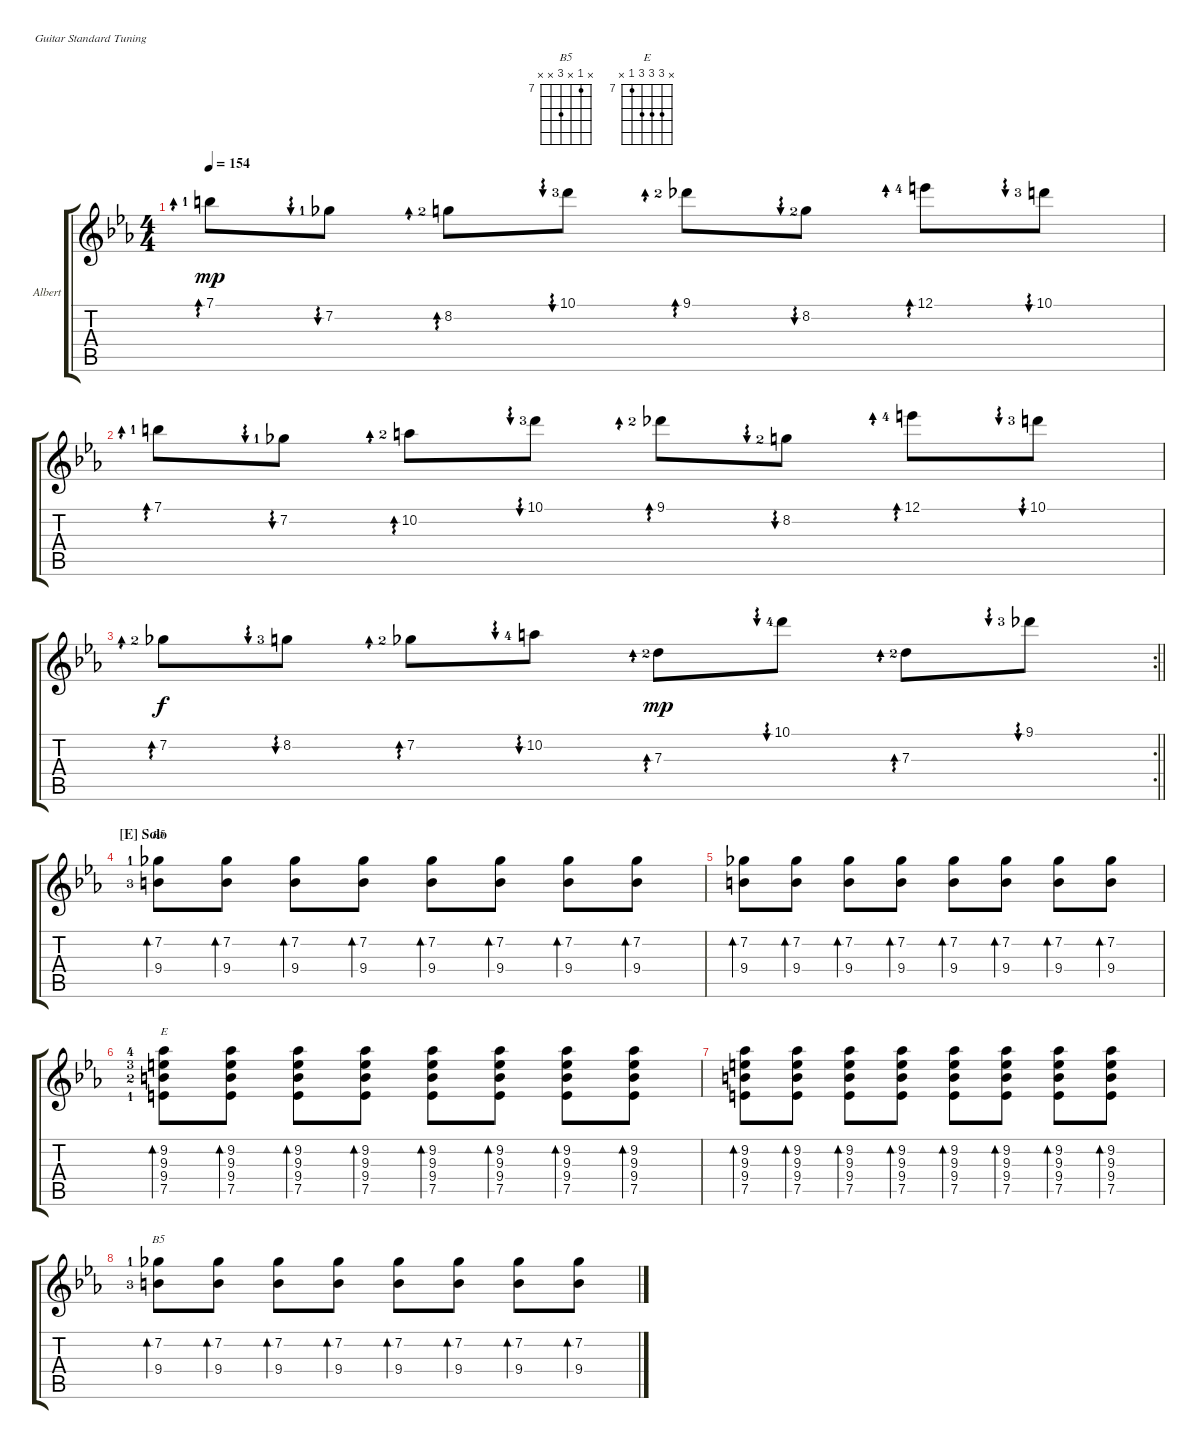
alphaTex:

\defaultSystemsLayout 4
\bracketExtendMode groupsimilarinstruments
\firstSystemTrackNameOrientation horizontal
\otherSystemsTrackNameOrientation horizontal
\track ("Rhythm Guitar" "Albert") {instrument overdrivenguitar}
\staff {score tabs}
\tuning (E4 B3 G3 D3 A2 E2)
\chord ("B5" x 7 x 9 x x) {firstfret 7}
\chord ("E" x 9 9 9 7 x) {firstfret 7}
\ts (4 4)
\tempo 154
\clef g2
\ks eb
7.1{lf 2}.8{ad 0 dy mp} 7.2{lf 2}.8{au 0} 8.2{lf 3}.8{ad 0} 10.1{lf 4}.8{au 0} 9.1{lf 3}.8{ad 0} 8.2{lf 3}.8{au 0} 12.1{lf 5}.8{ad 0} 10.1{lf 4}.8{au 0} |
7.1{lf 2}.8{ad 0} 7.2{lf 2}.8{au 0} 10.2{lf 3}.8{ad 0} 10.1{lf 4}.8{au 0} 9.1{lf 3}.8{ad 0} 8.2{lf 3}.8{au 0} 12.1{lf 5}.8{ad 0} 10.1{lf 4}.8{au 0} |
\rc 2
\barLineRight lightlight
7.2{lf 3}.8{ad 0 dy f} 8.2{lf 4}.8{au 38} 7.2{lf 3}.8{ad 0} 10.2{lf 5}.8{au 0} 7.3{lf 3}.8{ad 0 dy mp} 10.1{lf 5}.8{au 0} 7.3{lf 3}.8{ad 0} 9.1{lf 4}.8{au 0} |
\section ("E" "Solo")
\scale
0.556473 (7.2{lf 2} 9.4{lf 4}).8{bd 40 ch "B5"} (7.2 9.4).8{bd 40} (7.2 9.4).8{bd 40} (7.2 9.4).8{bd 40} (7.2 9.4).8{bd 40} (7.2 9.4).8{bd 40} (7.2 9.4).8{bd 40} (7.2 9.4).8{bd 40} |
\scale
0.443514 (7.2 9.4).8{bd 40} (7.2 9.4).8{bd 40} (7.2 9.4).8{bd 40} (7.2 9.4).8{bd 40} (7.2 9.4).8{bd 40} (7.2 9.4).8{bd 40} (7.2 9.4).8{bd 40} (7.2 9.4).8{bd 40} |
\scale
0.561329 (9.2{lf 5} 9.3{lf 4} 9.4{lf 3} 7.5{lf 2}).8{bd 39 ch "E"} (9.2 9.3 9.4 7.5).8{bd 39} (9.2 9.3 9.4 7.5).8{bd 39} (9.2 9.3 9.4 7.5).8{bd 39} (9.2 9.3 9.4 7.5).8{bd 39} (9.2 9.3 9.4 7.5).8{bd 39} (9.2 9.3 9.4 7.5).8{bd 39} (9.2 9.3 9.4 7.5).8{bd 39} |
\scale
0.438616 (9.2 9.3 9.4 7.5).8{bd 39} (9.2 9.3 9.4 7.5).8{bd 39} (9.2 9.3 9.4 7.5).8{bd 39} (9.2 9.3 9.4 7.5).8{bd 39} (9.2 9.3 9.4 7.5).8{bd 39} (9.2 9.3 9.4 7.5).8{bd 39} (9.2 9.3 9.4 7.5).8{bd 39} (9.2 9.3 9.4 7.5).8{bd 39} |
\scale
0.563607 (7.2{lf 2} 9.4{lf 4}).8{bd 40 ch "B5"} (7.2 9.4).8{bd 40} (7.2 9.4).8{bd 40} (7.2 9.4).8{bd 40} (7.2 9.4).8{bd 40} (7.2 9.4).8{bd 40} (7.2 9.4).8{bd 40} (7.2 9.4).8{bd 40}
